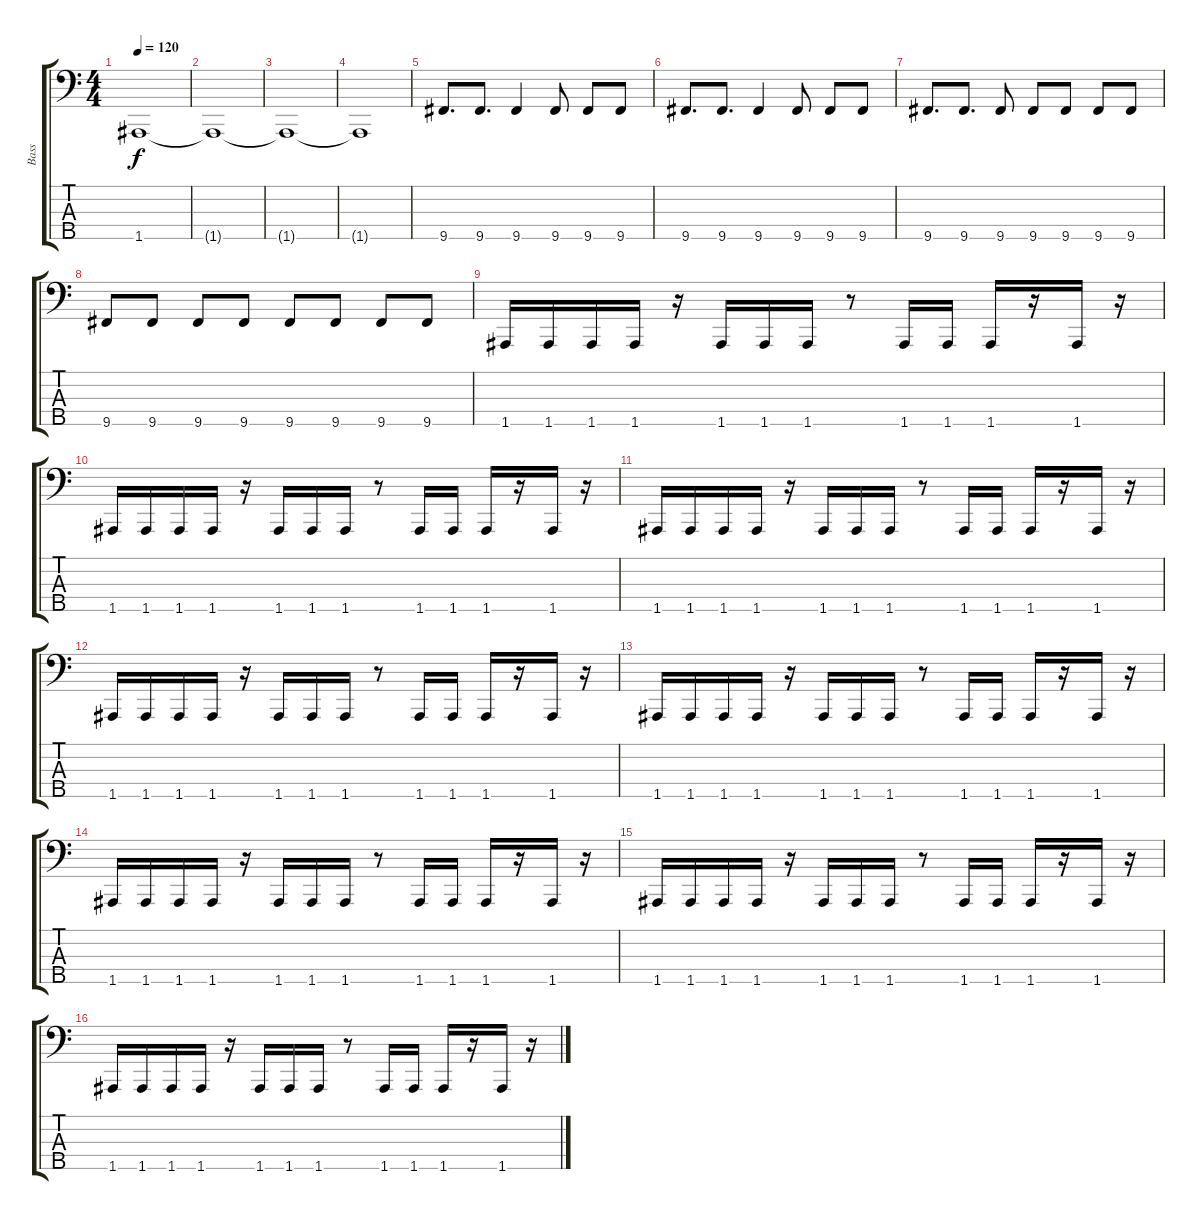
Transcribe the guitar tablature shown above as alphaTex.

\track ("Bass" "Bass") {instrument acousticguitarsteel}
\staff {score tabs}
\tuning (G2 D2 A1 E1 A0) {hide}
\ts (4 4)
\tempo 120
\clef f4
\ks c
1.5.1{dy f} |
1.5{t}.1 |
1.5{t}.1 |
1.5{t}.1 |
9.5.8{d} 9.5.8{d} 9.5.4 9.5.8 9.5.8 9.5.8 |
9.5.8{d} 9.5.8{d} 9.5.4 9.5.8 9.5.8 9.5.8 |
9.5.8{d} 9.5.8{d} 9.5.8 9.5.8 9.5.8 9.5.8 9.5.8 |
9.5.8 9.5.8 9.5.8 9.5.8 9.5.8 9.5.8 9.5.8 9.5.8 |
1.5.16 1.5.16 1.5.16 1.5.16 r.16 1.5.16 1.5.16 1.5.16 r.8 1.5.16 1.5.16 1.5.16 r.16 1.5.16 r.16 |
1.5.16 1.5.16 1.5.16 1.5.16 r.16 1.5.16 1.5.16 1.5.16 r.8 1.5.16 1.5.16 1.5.16 r.16 1.5.16 r.16 |
1.5.16 1.5.16 1.5.16 1.5.16 r.16 1.5.16 1.5.16 1.5.16 r.8 1.5.16 1.5.16 1.5.16 r.16 1.5.16 r.16 |
1.5.16 1.5.16 1.5.16 1.5.16 r.16 1.5.16 1.5.16 1.5.16 r.8 1.5.16 1.5.16 1.5.16 r.16 1.5.16 r.16 |
1.5.16 1.5.16 1.5.16 1.5.16 r.16 1.5.16 1.5.16 1.5.16 r.8 1.5.16 1.5.16 1.5.16 r.16 1.5.16 r.16 |
1.5.16 1.5.16 1.5.16 1.5.16 r.16 1.5.16 1.5.16 1.5.16 r.8 1.5.16 1.5.16 1.5.16 r.16 1.5.16 r.16 |
1.5.16 1.5.16 1.5.16 1.5.16 r.16 1.5.16 1.5.16 1.5.16 r.8 1.5.16 1.5.16 1.5.16 r.16 1.5.16 r.16 |
1.5.16 1.5.16 1.5.16 1.5.16 r.16 1.5.16 1.5.16 1.5.16 r.8 1.5.16 1.5.16 1.5.16 r.16 1.5.16 r.16
